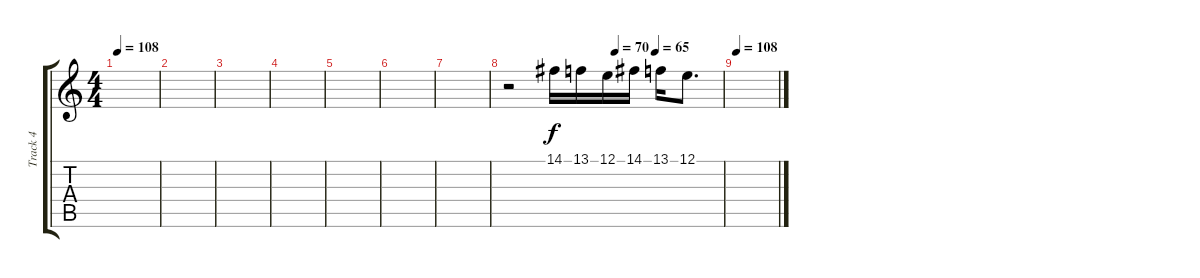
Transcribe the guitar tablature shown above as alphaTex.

\track ("Track 4" "Track 4") {instrument lead1square}
\staff {score tabs}
\tuning (E4 B3 G3 D3 A2 E2) {hide}
\ts (4 4)
\tempo 108
\clef g2
\ks c
|
|
|
|
|
|
|
\tempo (70 0.5)
\tempo (65 0.6875)
r.2{ot 15mb} 14.1.16 13.1.16 12.1.16 14.1.16 13.1.16 12.1.8{d} |
\tempo 108
